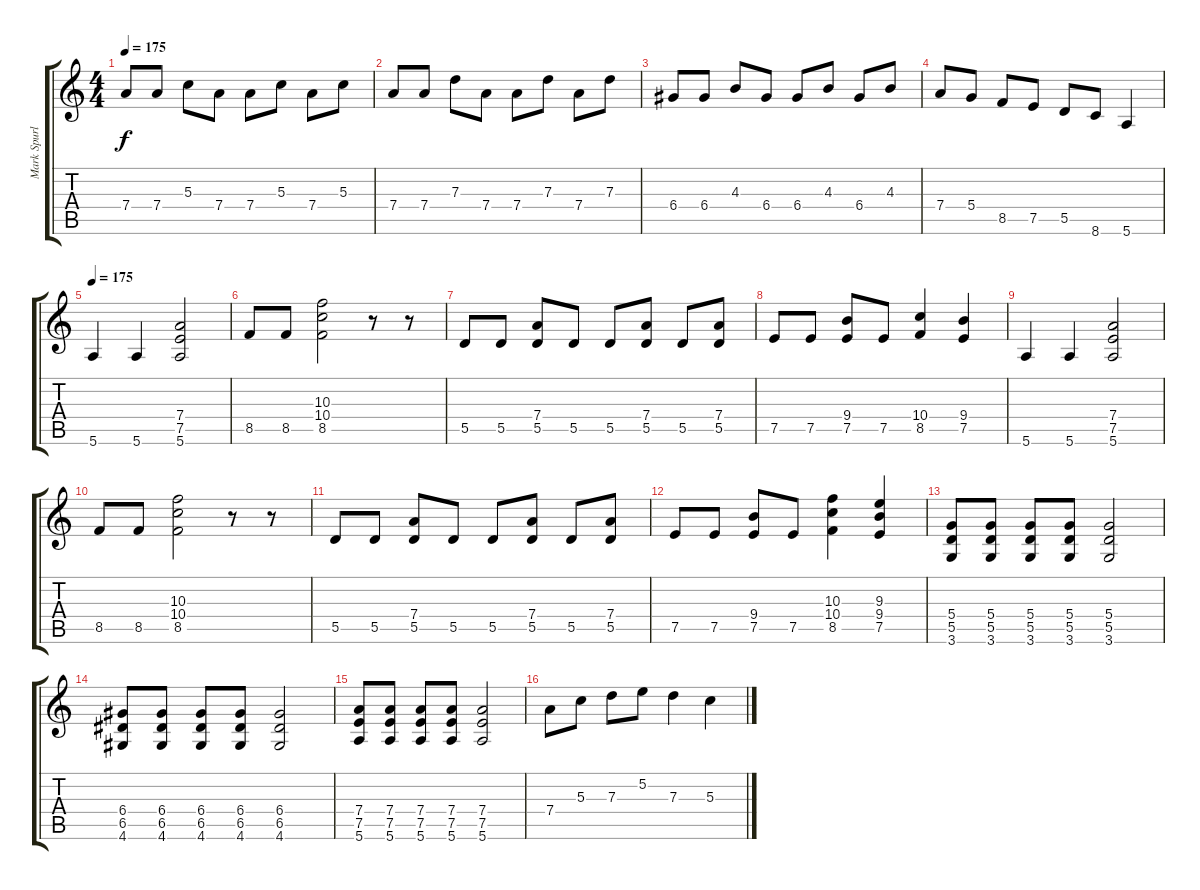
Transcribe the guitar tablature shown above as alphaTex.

\track ("Mark Spurlock" "Mark Spurl") {instrument distortionguitar}
\staff {score tabs}
\tuning (E4 B3 G3 D3 A2 E2) {hide}
\ts (4 4)
\tempo 175
\clef g2
\ks c
7.4.8{dy f} 7.4.8 5.3.8 7.4.8 7.4.8 5.3.8 7.4.8 5.3.8 |
7.4.8 7.4.8 7.3.8 7.4.8 7.4.8 7.3.8 7.4.8 7.3.8 |
6.4.8 6.4.8 4.3.8 6.4.8 6.4.8 4.3.8 6.4.8 4.3.8 |
7.4.8 5.4.8 8.5.8 7.5.8 5.5.8 8.6.8 5.6.4 |
\tempo 175
5.6.4 5.6.4 (7.4 7.5 5.6).2 |
8.5.8 8.5.8 (10.3 10.4 8.5).2 r.8 r.8 |
5.5.8 5.5.8 (7.4 5.5).8 5.5.8 5.5.8 (7.4 5.5).8 5.5.8 (7.4 5.5).8 |
7.5.8 7.5.8 (9.4 7.5).8 7.5.8 (10.4 8.5).4 (9.4 7.5).4 |
5.6.4 5.6.4 (7.4 7.5 5.6).2 |
8.5.8 8.5.8 (10.3 10.4 8.5).2 r.8 r.8 |
5.5.8 5.5.8 (7.4 5.5).8 5.5.8 5.5.8 (7.4 5.5).8 5.5.8 (7.4 5.5).8 |
7.5.8 7.5.8 (9.4 7.5).8 7.5.8 (10.3 10.4 8.5).4 (9.3 9.4 7.5).4 |
(5.4 5.5 3.6).8 (5.4 5.5 3.6).8 (5.4 5.5 3.6).8 (5.4 5.5 3.6).8 (5.4 5.5 3.6).2 |
(6.4 6.5 4.6).8 (6.4 6.5 4.6).8 (6.4 6.5 4.6).8 (6.4 6.5 4.6).8 (6.4 6.5 4.6).2 |
(7.4 7.5 5.6).8 (7.4 7.5 5.6).8 (7.4 7.5 5.6).8 (7.4 7.5 5.6).8 (7.4 7.5 5.6).2 |
7.4.8 5.3.8 7.3.8 5.2.8 7.3.4 5.3.4
